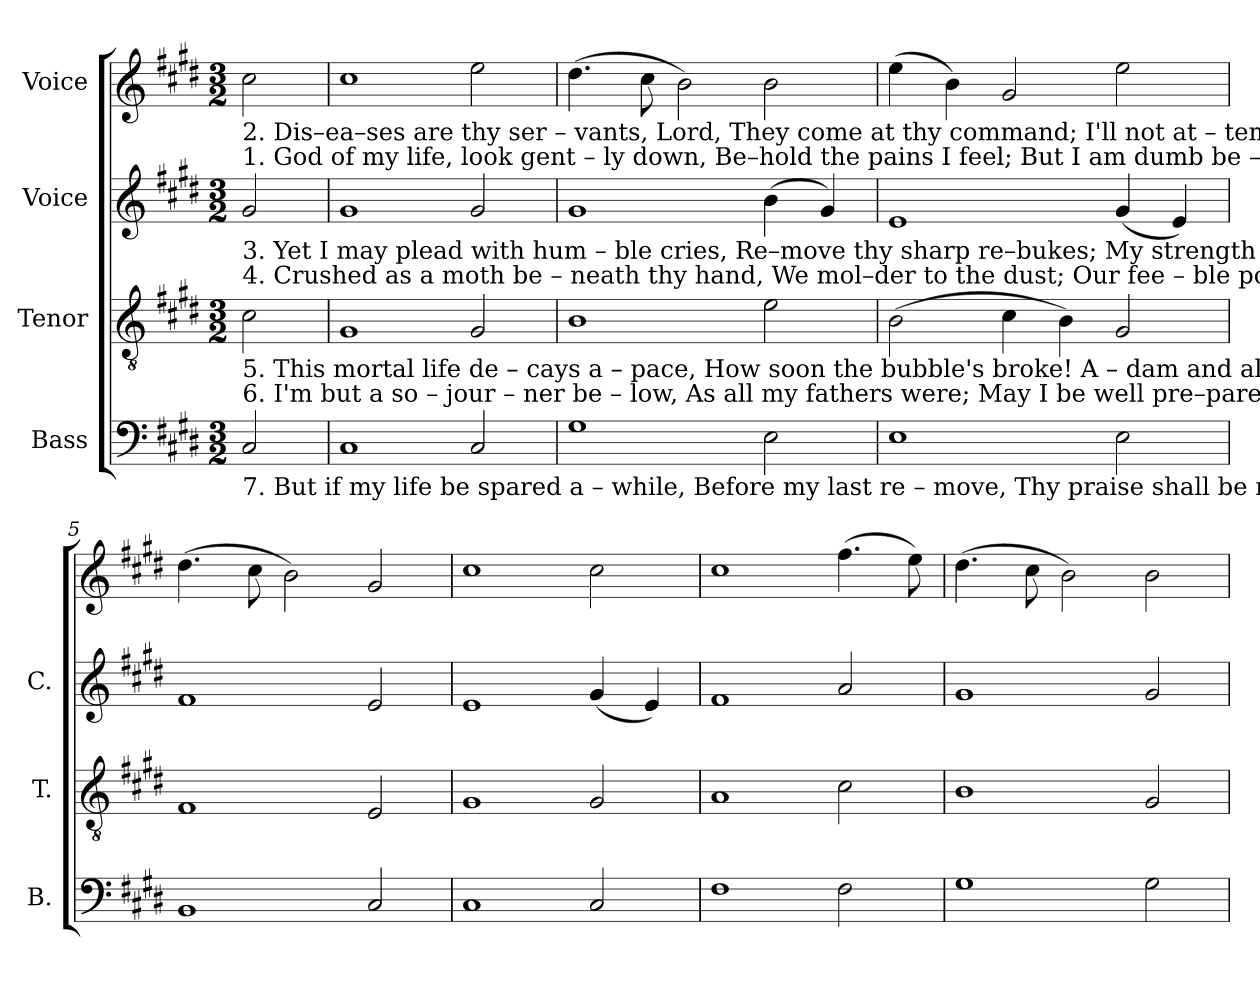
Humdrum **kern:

**kern	**kern	**kern	**kern
*part4	*part3	*part2	*part1
*staff4	*staff3	*staff2	*staff1
*I"Bass	*I"Tenor	*I"Voice	*I"Voice
*I'B.	*I'T.	*I'C.	*
*clefF4	*clefGv2	*clefG2	*clefG2
*k[f#c#g#d#]	*k[f#c#g#d#]	*k[f#c#g#d#]	*k[f#c#g#d#]
*M3/2	*M3/2	*M3/2	*M3/2
*MM120	*MM120	*MM120	*MM120
=1	=1	=1	=1
!	!	!	!LO:TX:b:t=2. Dis–ea–ses  are     thy      ser    –   vants,  Lord,  They come at   thy   command;      I'll   not         at – tempt     a     mur – muring word      A–gainst  thy         cha  – stening hand.
!	!	!	!LO:TX:b:t=1. God  of  my  life,    look   gent     –      ly    down,  Be–hold the    pains I      feel;      But   I            am  dumb     be – fore       thy    throne,    Nor dare  dis   –    pute          thy  will.
!	!	!LO:TX:b:t=3. Yet  I  may  plead with   hum   –    ble       cries,   Re–move thy sharp re–bukes;    My strength con–sumes, my  spi    –   rit       dies,   Through thy      re  –   pea   – ted strokes.	!
!	!	!LO:TX:b:t=4. Crushed as a moth be – neath        thy      hand,   We mol–der   to    the     dust;    Our fee    –     ble  powers can  ne'er     with–stand,     And      all       our     beau  –  ty's  lost.	!
!	!LO:TX:b:t=5. This mortal life    de  –  cays               a  –  pace,  How soon the  bubble's   broke!    A – dam   and     all          his   nu – merous  race       Are    va   –   ni     –    ty        and    smoke.	!	!
!	!LO:TX:b:t=6. I'm   but  a    so   –  jour – ner               be –  low,     As   all  my     fathers    were;    May   I       be        well       pre–pared   to         go,         When  I        the         sum – mons   hear.	!	!
!LO:TX:b:t=7. But if my   life     be     spared          a   –  while,  Before my      last re  –  move,    Thy  praise  shall be         my    busi  –  ness   still,      And  I'll           de  –  clare      thy   love.	!	!	!
2C#/	2c#\	2g#/	2cc#\
=2	=2	=2	=2
1C#	1G#	1g#	1cc#
2C#/	2G#/	2g#/	2ee!\
=3	=3	=3	=3
1G#	1B!	1g#	(4.dd#!\
.	.	.	8cc#\
.	.	.	2b!\)
2E!\	2e!\	(4b!\	2b!\
.	.	4g#/)	.
=4	=4	=4	=4
1E!	(2B!\	1e!	(4ee!\
.	.	.	4b!\)
.	4c#\	.	2g#/
.	4B!\)	.	.
2E!\	2G#/	(4g#/	2ee!\
.	.	4e!/)	.
=5	=5	=5	=5
1BB!	1F#!	1f#!	(4.dd#!\
.	.	.	8cc#\
.	.	.	2b!\)
2C#/	2E!/	2e!/	2g#/
=6	=6	=6	=6
1C#	1G#	1e!	1cc#
2C#/	2G#/	(4g#/	2cc#\
.	.	4e!/)	.
=7	=7	=7	=7
1F#!	1A!	1f#!	1cc#
2F#!\	2c#\	2a!/	(4.ff#!\
.	.	.	8ee!\)
=8	=8	=8	=8
1G#	1B!	1g#	(4.dd#!\
.	.	.	8cc#\
.	.	.	2b!\)
2G#\	2G#/	2g#/	2b!\
=	=	=	=
*-	*-	*-	*-
